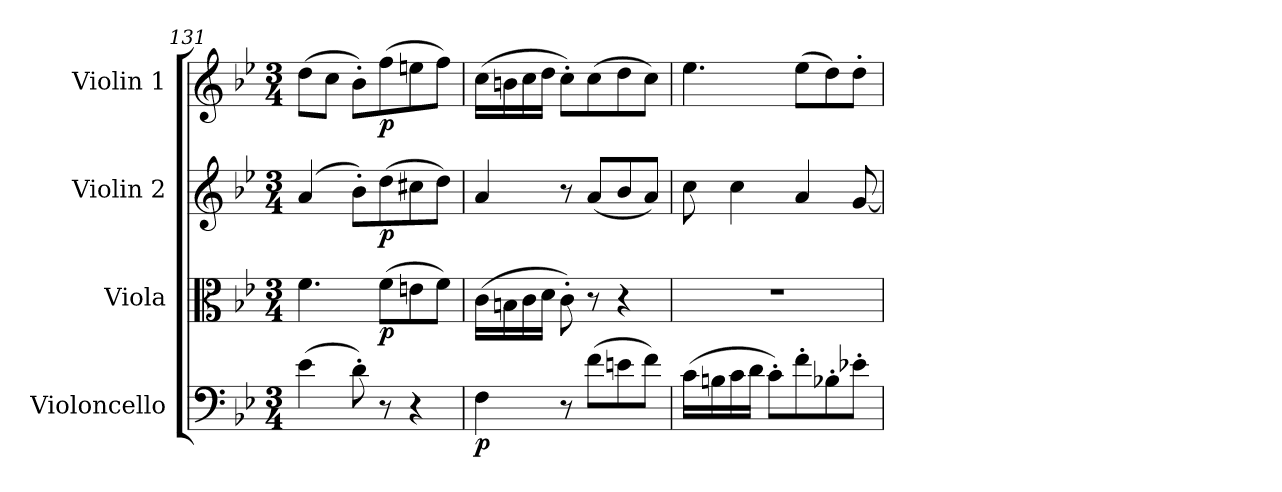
**kern	**dynam	**kern	**dynam	**kern	**dynam	**kern	**dynam
*part4	*part4	*part3	*part3	*part2	*part2	*part1	*part1
*staff4	*staff4	*staff3	*staff3	*staff2	*staff2	*staff1	*staff1
*I"Violoncello	*	*I"Viola	*	*I"Violin 2	*	*I"Violin 1	*
*I'Vc	*	*I'Vla	*	*I'Vln	*	*I'Vln	*
*clefF4	*	*clefC3	*	*clefG2	*	*clefG2	*
*k[b-e-]	*	*k[b-e-]	*	*k[b-e-]	*	*k[b-e-]	*
*M3/4	*	*M3/4	*	*M3/4	*	*M3/4	*
=131	=131	=131	=131	=131	=131	=131	=131
(4e-\	.	4.f\	.	(4a/	.	(8dd\L	.
.	.	.	.	.	.	8cc\J	.
8d'\)	.	.	.	8b-'\L)	.	8b-'\L)	.
!	!	!	!LO:DY:b	!	!LO:DY:b	!	!LO:DY:b
8r	.	(8f\L	p	(8dd\	p	(8ff\	p
4r	.	8en\	.	8cc#X\	.	8een\	.
.	.	8f\J)	.	8dd\J)	.	8ff\J)	.
=132	=132	=132	=132	=132	=132	=132	=132
!	!LO:DY:b	!	!	!	!	!	!
4F\	p	(16c\LL	.	4a/	.	(16cc\LL	.
.	.	16Bn\	.	.	.	16bn\	.
.	.	16c\	.	.	.	16cc\	.
.	.	16d\JJ	.	.	.	16dd\JJ	.
8r	.	8c'\)	.	8r	.	8cc'\L)	.
(8f\L	.	8r	.	(8a/L	.	(8cc\	.
8en\	.	4r	.	8b-/	.	8dd\	.
8f\J)	.	.	.	8a/J)	.	8cc\J)	.
=133	=133	=133	=133	=133	=133	=133	=133
(16c\LL	.	2.r	.	8cc\	.	4.ee-\	.
16Bn\	.	.	.	.	.	.	.
16c\	.	.	.	4cc\	.	.	.
16d\JJ	.	.	.	.	.	.	.
8c'\L)	.	.	.	.	.	.	.
8f'\	.	.	.	4a/	.	(8ee-\L	.
8B-X'\	.	.	.	.	.	8dd\)	.
8e-X'\J	.	.	.	[8g/	.	8dd'\J	.
=	=	=	=	=	=	=	=
*-	*-	*-	*-	*-	*-	*-	*-
